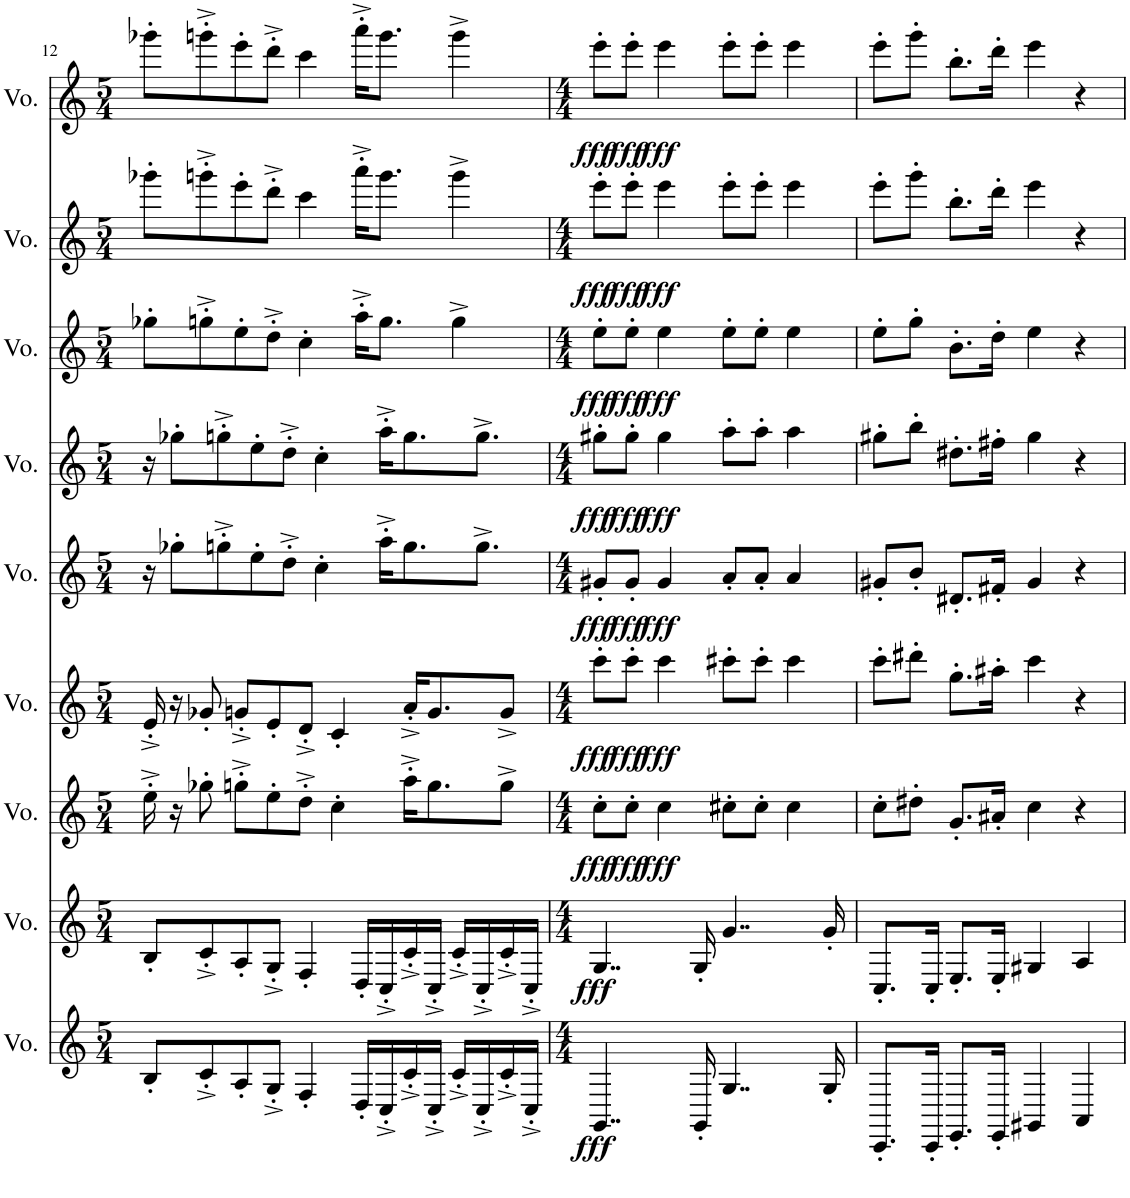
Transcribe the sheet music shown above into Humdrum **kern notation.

**kern	**dynam	**kern	**dynam	**kern	**dynam	**kern	**dynam	**kern	**dynam	**kern	**dynam	**kern	**dynam	**kern	**dynam	**kern	**dynam
*part9	*part9	*part8	*part8	*part7	*part7	*part6	*part6	*part5	*part5	*part4	*part4	*part3	*part3	*part2	*part2	*part1	*part1
*staff9	*staff9	*staff8	*staff8	*staff7	*staff7	*staff6	*staff6	*staff5	*staff5	*staff4	*staff4	*staff3	*staff3	*staff2	*staff2	*staff1	*staff1
*I"Voice	*	*I"Voice	*	*I"Voice	*	*I"Voice	*	*I"Voice	*	*I"Voice	*	*I"Voice	*	*I"Voice	*	*I"Voice	*
*I'Vo.	*	*I'Vo.	*	*I'Vo.	*	*I'Vo.	*	*I'Vo.	*	*I'Vo.	*	*I'Vo.	*	*I'Vo.	*	*I'Vo.	*
!!LO:PB:g=z
*clefG2	*	*clefG2	*	*clefG2	*	*clefG2	*	*clefG2	*	*clefG2	*	*clefG2	*	*clefG2	*	*clefG2	*
*k[]	*	*k[]	*	*k[]	*	*k[]	*	*k[]	*	*k[]	*	*k[]	*	*k[]	*	*k[]	*
*M5/4	*	*M5/4	*	*M5/4	*	*M5/4	*	*M5/4	*	*M5/4	*	*M5/4	*	*M5/4	*	*M5/4	*
=12	=12	=12	=12	=12	=12	=12	=12	=12	=12	=12	=12	=12	=12	=12	=12	=12	=12
8B'/L	.	8B'/L	.	16ee'^\	.	16e'^/	.	16r	.	16r	.	8gg-X'\L	.	8ggg-X'\L	.	8ggg-X'\L	.
.	.	.	.	16r	.	16r	.	8gg-X'\L	.	8gg-X'\L	.	.	.	.	.	.	.
8c'^/	.	8c'^/	.	8gg-X'\	.	8g-X'/	.	.	.	.	.	8ggn'^\	.	8gggn'^\	.	8gggn'^\	.
.	.	.	.	.	.	.	.	8ggn'^\	.	8ggn'^\	.	.	.	.	.	.	.
8A'/	.	8A'/	.	8ggn'^\L	.	8gn'^/L	.	.	.	.	.	8ee'\	.	8eee'\	.	8eee'\	.
.	.	.	.	.	.	.	.	8ee'\	.	8ee'\	.	.	.	.	.	.	.
8G'^/J	.	8G'^/J	.	8ee'\	.	8e'/	.	.	.	.	.	8dd'^\J	.	8ddd'^\J	.	8ddd'^\J	.
.	.	.	.	.	.	.	.	8dd'^\J	.	8dd'^\J	.	.	.	.	.	.	.
4F'/	.	4F'/	.	8dd'^\J	.	8d'^/J	.	.	.	.	.	4cc'\	.	4ccc\	.	4ccc\	.
.	.	.	.	.	.	.	.	4cc'\	.	4cc'\	.	.	.	.	.	.	.
.	.	.	.	4cc'\	.	4c'/	.	.	.	.	.	.	.	.	.	.	.
16D'/LL	.	16D'/LL	.	.	.	.	.	.	.	.	.	16aa'^\KL	.	16aaa'^\KL	.	16aaa'^\KL	.
16C'^/	.	16C'^/	.	.	.	.	.	16aa'^\KL	.	16aa'^\KL	.	8.gg\J	.	8.ggg\J	.	8.ggg\J	.
16c'^/	.	16c'^/	.	16aa'^\KL	.	16a'^/KL	.	8.gg\	.	8.gg\	.	.	.	.	.	.	.
16C'^/JJ	.	16C'^/JJ	.	8.gg\	.	8.g/	.	.	.	.	.	.	.	.	.	.	.
16c'^/LL	.	16c'^/LL	.	.	.	.	.	.	.	.	.	4gg^\	.	4ggg^\	.	4ggg^\	.
16C'^/	.	16C'^/	.	.	.	.	.	8.gg^\J	.	8.gg^\J	.	.	.	.	.	.	.
16c'^/	.	16c'^/	.	8gg^\J	.	8g^/J	.	.	.	.	.	.	.	.	.	.	.
16C'^/JJ	.	16C'^/JJ	.	.	.	.	.	.	.	.	.	.	.	.	.	.	.
=13	=13	=13	=13	=13	=13	=13	=13	=13	=13	=13	=13	=13	=13	=13	=13	=13	=13
*M4/4	*	*M4/4	*	*M4/4	*	*M4/4	*	*M4/4	*	*M4/4	*	*M4/4	*	*M4/4	*	*M4/4	*
!	!LO:DY:b	!	!LO:DY:b	!	!LO:DY:b	!	!LO:DY:b	!	!LO:DY:b	!	!LO:DY:b	!	!LO:DY:b	!	!LO:DY:b	!	!LO:DY:b
4..GG/	fff	4..G/	fff	8cc'\L	fff	8ccc'\L	fff	8g#X'/L	fff	8gg#X'\L	fff	8ee'\L	fff	8eee'\L	fff	8eee'\L	fff
!	!	!	!	!	!LO:DY:b	!	!LO:DY:b	!	!LO:DY:b	!	!LO:DY:b	!	!LO:DY:b	!	!LO:DY:b	!	!LO:DY:b
.	.	.	.	8cc'\J	fff	8ccc'\J	fff	8g#'/J	fff	8gg#'\J	fff	8ee'\J	fff	8eee'\J	fff	8eee'\J	fff
!	!	!	!	!	!LO:DY:b	!	!LO:DY:b	!	!LO:DY:b	!	!LO:DY:b	!	!LO:DY:b	!	!LO:DY:b	!	!LO:DY:b
.	.	.	.	4cc\	fff	4ccc\	fff	4g#/	fff	4gg#\	fff	4ee\	fff	4eee\	fff	4eee\	fff
16GG'/	.	16G'/	.	.	.	.	.	.	.	.	.	.	.	.	.	.	.
4..G/	.	4..g/	.	8cc#X'\L	.	8ccc#X'\L	.	8a'/L	.	8aa'\L	.	8ee'\L	.	8eee'\L	.	8eee'\L	.
.	.	.	.	8cc#'\J	.	8ccc#'\J	.	8a'/J	.	8aa'\J	.	8ee'\J	.	8eee'\J	.	8eee'\J	.
.	.	.	.	4cc#\	.	4ccc#\	.	4a/	.	4aa\	.	4ee\	.	4eee\	.	4eee\	.
16G'/	.	16g'/	.	.	.	.	.	.	.	.	.	.	.	.	.	.	.
=14	=14	=14	=14	=14	=14	=14	=14	=14	=14	=14	=14	=14	=14	=14	=14	=14	=14
8.CC'/L	.	8.C'/L	.	8cc'\L	.	8ccc'\L	.	8g#X'/L	.	8gg#X'\L	.	8ee'\L	.	8eee'\L	.	8eee'\L	.
.	.	.	.	8dd#X'\J	.	8ddd#X'\J	.	8b'/J	.	8bb'\J	.	8gg'\J	.	8ggg'\J	.	8ggg'\J	.
16CC'/Jk	.	16C'/Jk	.	.	.	.	.	.	.	.	.	.	.	.	.	.	.
8.EE'/L	.	8.E'/L	.	8.g'/L	.	8.gg'\L	.	8.d#X'/L	.	8.dd#X'\L	.	8.b'\L	.	8.bb'\L	.	8.bb'\L	.
16EE'/Jk	.	16E'/Jk	.	16a#X'/Jk	.	16aa#X'\Jk	.	16f#X'/Jk	.	16ff#X'\Jk	.	16dd'\Jk	.	16ddd'\Jk	.	16ddd'\Jk	.
4GG#X/	.	4G#X/	.	4cc\	.	4ccc\	.	4g#/	.	4gg#\	.	4ee\	.	4eee\	.	4eee\	.
4AA/	.	4A/	.	4r	.	4r	.	4r	.	4r	.	4r	.	4r	.	4r	.
=	=	=	=	=	=	=	=	=	=	=	=	=	=	=	=	=	=
*-	*-	*-	*-	*-	*-	*-	*-	*-	*-	*-	*-	*-	*-	*-	*-	*-	*-
